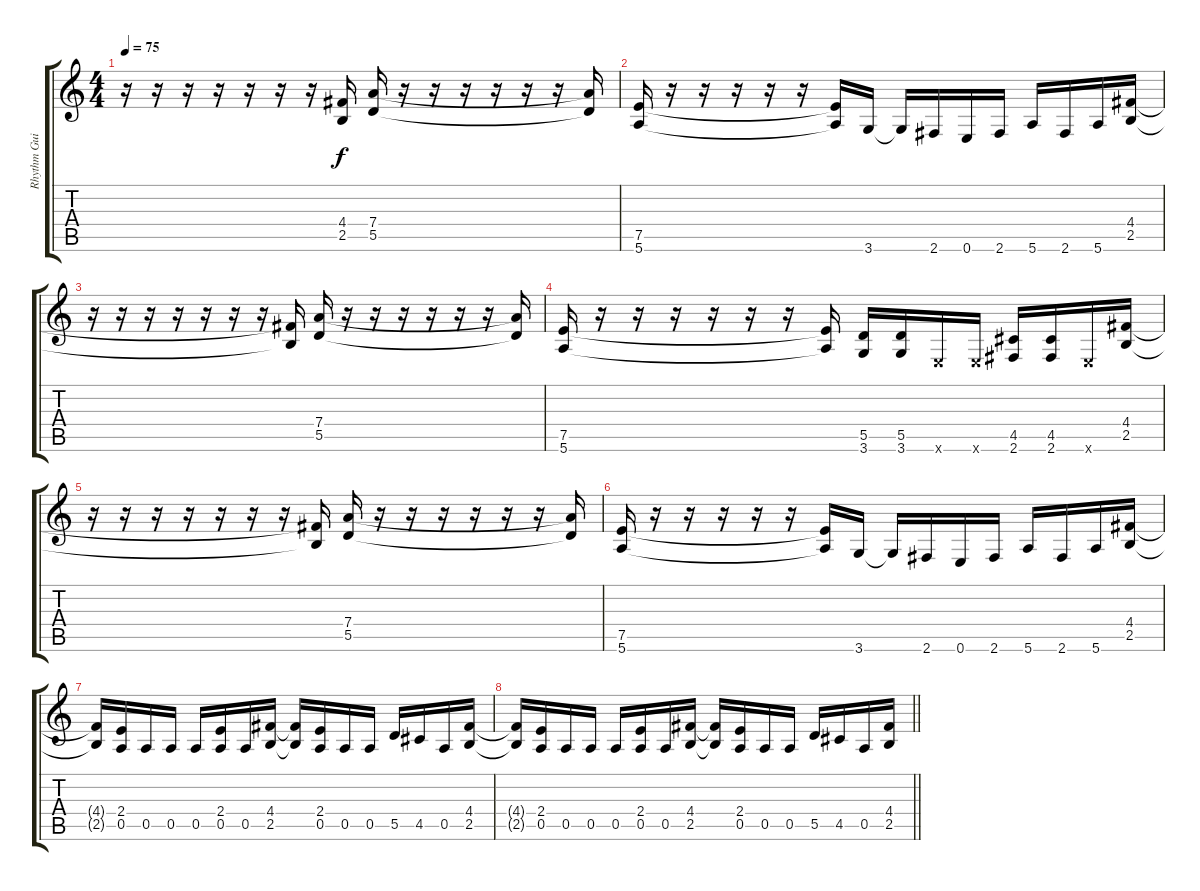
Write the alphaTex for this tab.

\track ("Rhythm Guitar" "Rhythm Gui") {instrument distortionguitar}
\staff {score tabs}
\tuning (E4 B3 G3 D3 A2 E2) {hide}
\ts (4 4)
\tempo 75
\clef g2
\ks c
r.16{dy f} r.16 r.16 r.16 r.16 r.16 r.16 (4.4{t} 2.5{t}).16 (7.4 5.5).16 r.16 r.16 r.16 r.16 r.16 r.16 (7.4{t} 5.5{t}).16 |
(7.5 5.6).16 r.16 r.16 r.16 r.16 r.16 (7.5{t} 5.6{t}).16 3.6.16 3.6{t}.16 2.6.16 0.6.16 2.6.16 5.6.16 2.6.16 5.6.16 (4.4 2.5).16 |
r.16 r.16 r.16 r.16 r.16 r.16 r.16 (4.4{t} 2.5{t}).16 (7.4 5.5).16 r.16 r.16 r.16 r.16 r.16 r.16 (7.4{t} 5.5{t}).16 |
(7.5 5.6).16 r.16 r.16 r.16 r.16 r.16 r.16 (7.5{t} 5.6{t}).16 (5.5 3.6).16 (5.5 3.6).16 0.6{x}.16 0.6{x}.16 (4.5 2.6).16 (4.5 2.6).16 0.6{x}.16 (4.4 2.5).16 |
r.16 r.16 r.16 r.16 r.16 r.16 r.16 (4.4{t} 2.5{t}).16 (7.4 5.5).16 r.16 r.16 r.16 r.16 r.16 r.16 (7.4{t} 5.5{t}).16 |
(7.5 5.6).16 r.16 r.16 r.16 r.16 r.16 (7.5{t} 5.6{t}).16 3.6.16 3.6{t}.16 2.6.16 0.6.16 2.6.16 5.6.16 2.6.16 5.6.16 (4.4 2.5).16 |
(4.4{t} 2.5{t}).16 (2.4 0.5).16 0.5.16 0.5.16 0.5.16 (2.4 0.5).16 0.5.16 (4.4 2.5).16 (4.4{t} 2.5{t}).16 (2.4 0.5).16 0.5.16 0.5.16 5.5.16 4.5.16 0.5.16 (4.4 2.5).16 |
\barLineRight lightlight
(4.4{t} 2.5{t}).16 (2.4 0.5).16 0.5.16 0.5.16 0.5.16 (2.4 0.5).16 0.5.16 (4.4 2.5).16 (4.4{t} 2.5{t}).16 (2.4 0.5).16 0.5.16 0.5.16 5.5.16 4.5.16 0.5.16 (4.4 2.5).16
